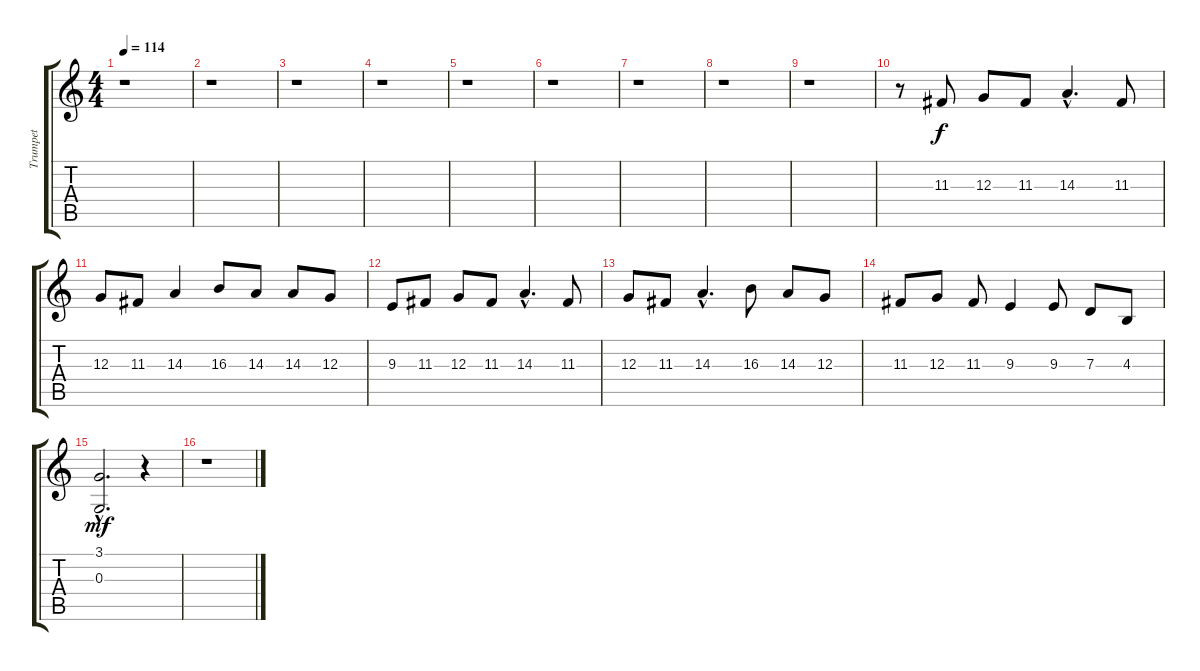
\track ("Trumpet" "Trumpet") {instrument trumpet}
\staff {score tabs}
\tuning (E4 B3 G3 D3 A2 E2) {hide}
\ts (4 4)
\tempo 114
\clef g2
\ks c
r.1{dy f} |
r.1 |
r.1 |
r.1 |
r.1 |
r.1 |
r.1 |
r.1 |
r.1 |
r.8 11.3.8 12.3.8 11.3.8 14.3{hac}.4{d} 11.3.8 |
12.3.8 11.3.8 14.3.4 16.3.8 14.3.8 14.3.8 12.3.8 |
9.3.8 11.3.8 12.3.8 11.3.8 14.3{hac}.4{d} 11.3.8 |
12.3.8 11.3.8 14.3{hac}.4{d} 16.3.8 14.3.8 12.3.8 |
11.3.8 12.3.8 11.3.8 9.3.4 9.3.8 7.3.8 4.3.8 |
(3.1{hac} 0.3{hac}).2{d dy mf} r.4 |
r.1
